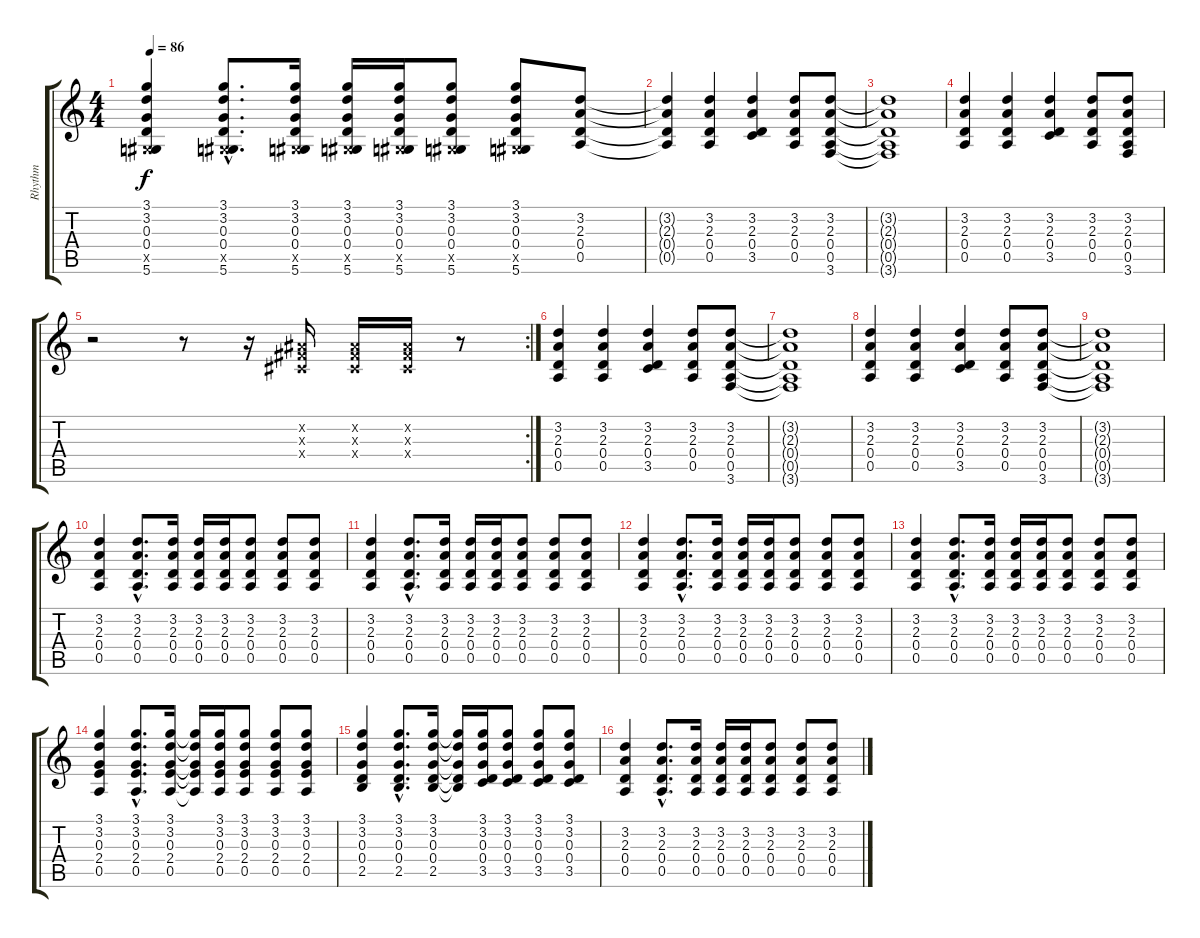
\track ("Rhythm" "Rhythm") {instrument acousticguitarsteel}
\staff {score tabs}
\tuning (E4 B3 G3 D3 A2 D2) {hide}
\ts (4 4)
\tempo 86
\clef g2
\ks c
(3.1 3.2 0.3 0.4 -1.5{x} 5.6).4{dy f} (3.1{hac} 3.2{hac} 0.3{hac} 0.4{hac} -1.5{hac x} 5.6{hac}).8{d} (3.1 3.2 0.3 0.4 -1.5{x} 5.6).16 (3.1 3.2 0.3 0.4 -1.5{x} 5.6).16 (3.1 3.2 0.3 0.4 -1.5{x} 5.6).16 (3.1 3.2 0.3 0.4 -1.5{x} 5.6).8 (3.1 3.2 0.3 0.4 -1.5{x} 5.6).8 (3.2 2.3 0.4 0.5).8 |
(3.2{t} 2.3{t} 0.4{t} 0.5{t}).4 (3.2 2.3 0.4 0.5).4 (3.2 2.3 0.4 3.5).4 (3.2 2.3 0.4 0.5).8 (3.2 2.3 0.4 0.5 3.6).8 |
(3.2{t} 2.3{t} 0.4{t} 0.5{t} 3.6{t}).1 |
(3.2 2.3 0.4 0.5).4 (3.2 2.3 0.4 0.5).4 (3.2 2.3 0.4 3.5).4 (3.2 2.3 0.4 0.5).8 (3.2 2.3 0.4 0.5 3.6).8 |
\rc 2
r.2 r.8 r.16 (-1.2{x} -1.3{x} -1.4{x}).16 (-1.2{x} -1.3{x} -1.4{x}).16 (-1.2{x} -1.3{x} -1.4{x}).16 r.8 |
(3.2 2.3 0.4 0.5).4 (3.2 2.3 0.4 0.5).4 (3.2 2.3 0.4 3.5).4 (3.2 2.3 0.4 0.5).8 (3.2 2.3 0.4 0.5 3.6).8 |
(3.2{t} 2.3{t} 0.4{t} 0.5{t} 3.6{t}).1 |
(3.2 2.3 0.4 0.5).4 (3.2 2.3 0.4 0.5).4 (3.2 2.3 0.4 3.5).4 (3.2 2.3 0.4 0.5).8 (3.2 2.3 0.4 0.5 3.6).8 |
(3.2{t} 2.3{t} 0.4{t} 0.5{t} 3.6{t}).1 |
(3.2 2.3 0.4 0.5).4 (3.2{hac} 2.3{hac} 0.4{hac} 0.5{hac}).8{d} (3.2 2.3 0.4 0.5).16 (3.2 2.3 0.4 0.5).16 (3.2 2.3 0.4 0.5).16 (3.2 2.3 0.4 0.5).8 (3.2 2.3 0.4 0.5).8 (3.2 2.3 0.4 0.5).8 |
(3.2 2.3 0.4 0.5).4 (3.2{hac} 2.3{hac} 0.4{hac} 0.5{hac}).8{d} (3.2 2.3 0.4 0.5).16 (3.2 2.3 0.4 0.5).16 (3.2 2.3 0.4 0.5).16 (3.2 2.3 0.4 0.5).8 (3.2 2.3 0.4 0.5).8 (3.2 2.3 0.4 0.5).8 |
(3.2 2.3 0.4 0.5).4 (3.2{hac} 2.3{hac} 0.4{hac} 0.5{hac}).8{d} (3.2 2.3 0.4 0.5).16 (3.2 2.3 0.4 0.5).16 (3.2 2.3 0.4 0.5).16 (3.2 2.3 0.4 0.5).8 (3.2 2.3 0.4 0.5).8 (3.2 2.3 0.4 0.5).8 |
(3.2 2.3 0.4 0.5).4 (3.2{hac} 2.3{hac} 0.4{hac} 0.5{hac}).8{d} (3.2 2.3 0.4 0.5).16 (3.2 2.3 0.4 0.5).16 (3.2 2.3 0.4 0.5).16 (3.2 2.3 0.4 0.5).8 (3.2 2.3 0.4 0.5).8 (3.2 2.3 0.4 0.5).8 |
(3.1 3.2 0.3 2.4 0.5).4 (3.1{hac} 3.2{hac} 0.3{hac} 2.4{hac} 0.5{hac}).8{d} (3.1 3.2 0.3 2.4 0.5).16 (3.1{t} 3.2{t} 0.3{t} 2.4{t} 0.5{t}).16 (3.1 3.2 0.3 2.4 0.5).16 (3.1 3.2 0.3 2.4 0.5).8 (3.1 3.2 0.3 2.4 0.5).8 (3.1 3.2 0.3 2.4 0.5).8 |
(3.1 3.2 0.3 0.4 2.5).4 (3.1{hac} 3.2{hac} 0.3{hac} 0.4{hac} 2.5{hac}).8{d} (3.1 3.2 0.3 0.4 2.5).16 (3.1{t} 3.2{t} 0.3{t} 0.4{t} 2.5{t}).16 (3.1 3.2 0.3 0.4 3.5).16 (3.1 3.2 0.3 0.4 3.5).8 (3.1 3.2 0.3 0.4 3.5).8 (3.1 3.2 0.3 0.4 3.5).8 |
(3.2 2.3 0.4 0.5).4 (3.2{hac} 2.3{hac} 0.4{hac} 0.5{hac}).8{d} (3.2 2.3 0.4 0.5).16 (3.2 2.3 0.4 0.5).16 (3.2 2.3 0.4 0.5).16 (3.2 2.3 0.4 0.5).8 (3.2 2.3 0.4 0.5).8 (3.2 2.3 0.4 0.5).8
